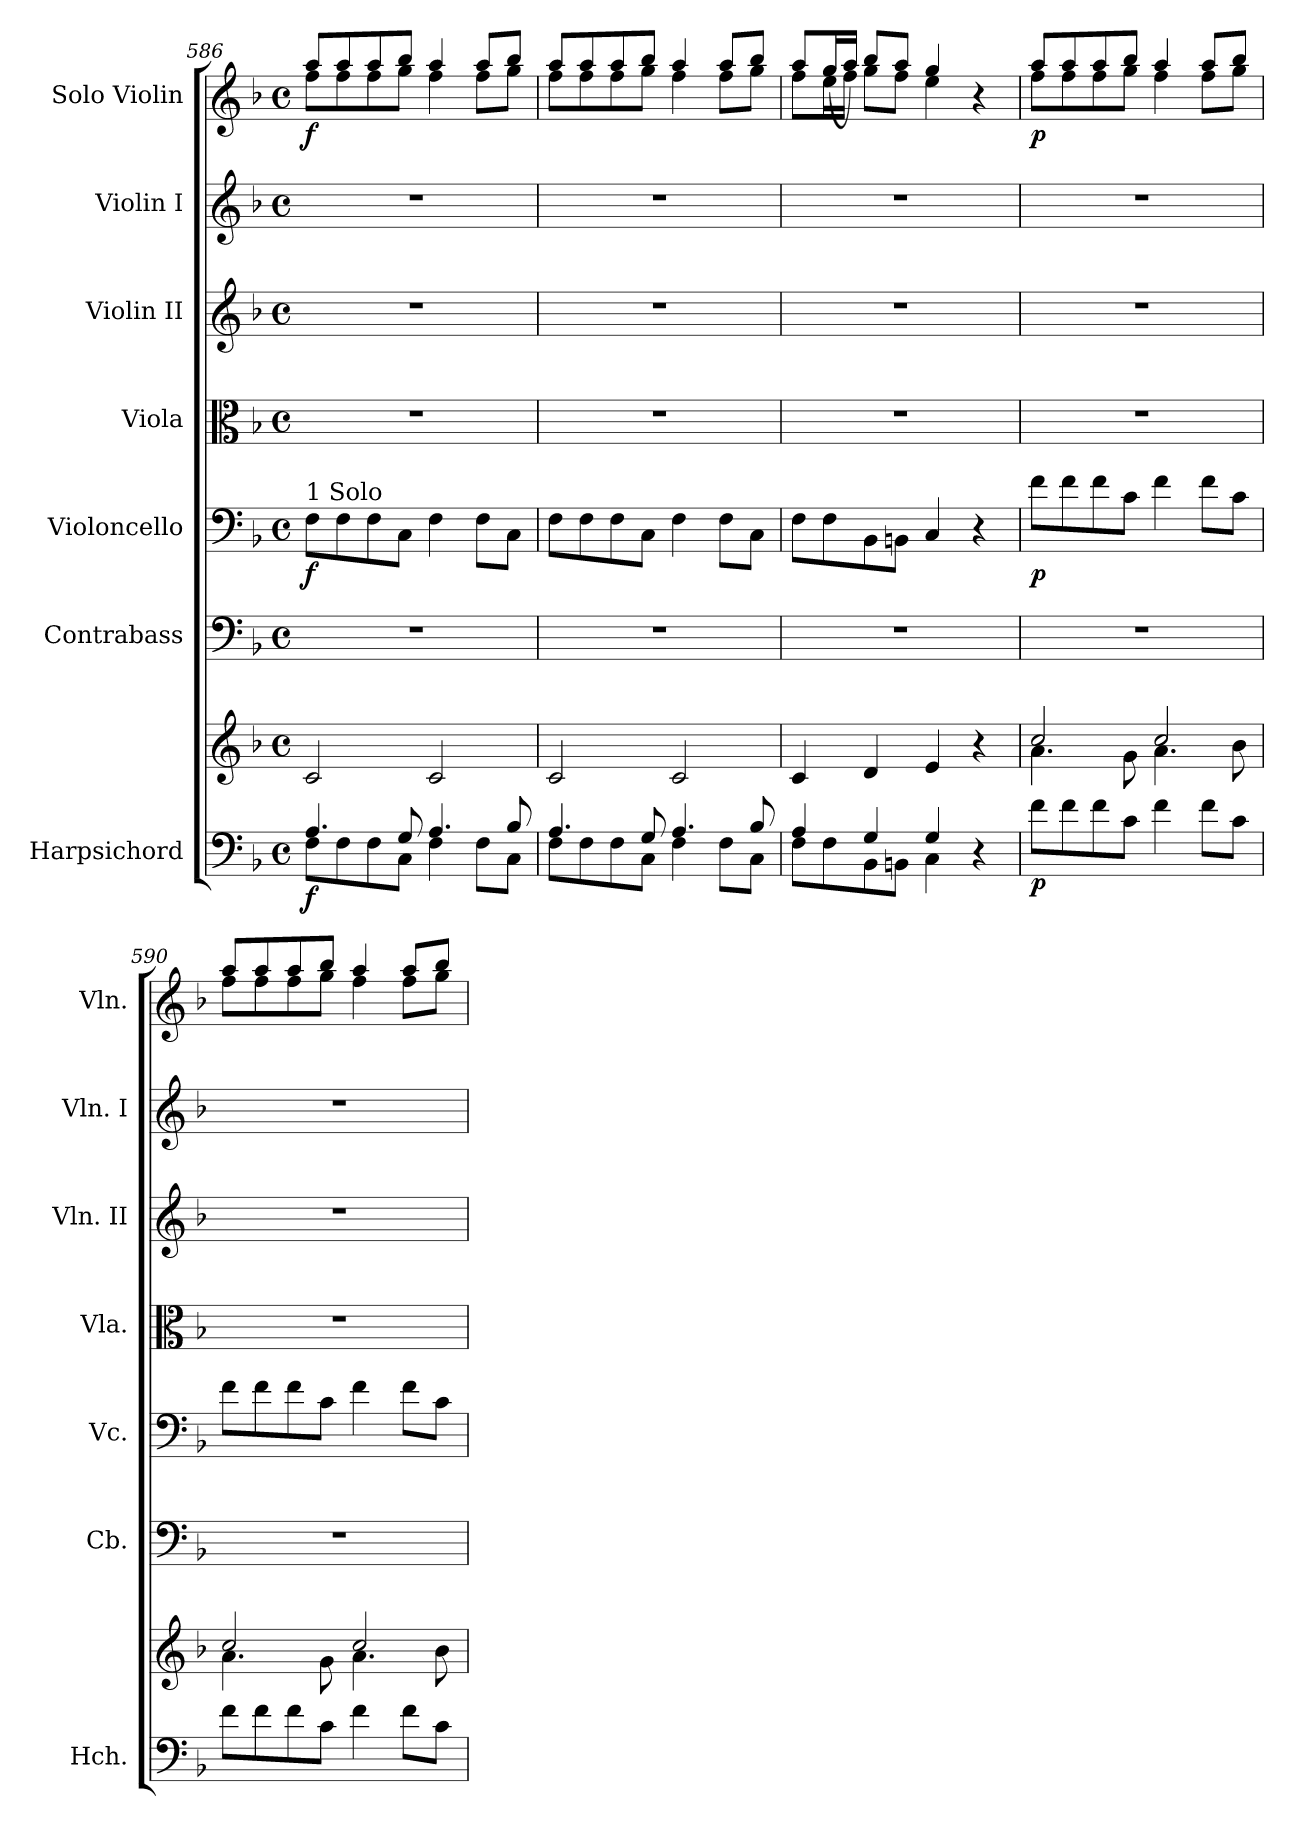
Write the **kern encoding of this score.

**kern	**kern	**dynam	**kern	**kern	**dynam	**kern	**kern	**kern	**kern	**dynam
*part7	*part7	*part7	*part6	*part5	*part5	*part4	*part3	*part2	*part1	*part1
*staff8	*staff7	*staff7/8	*staff6	*staff5	*staff5	*staff4	*staff3	*staff2	*staff1	*staff1
*I"Harpsichord	*	*	*I"Contrabass	*I"Violoncello	*	*I"Viola	*I"Violin II	*I"Violin I	*I"Solo Violin	*
*I'Hch.	*	*	*I'Cb.	*I'Vc.	*	*I'Vla.	*I'Vln. II	*I'Vln. I	*I'Vln.	*
*clefF4	*clefG2	*	*clefF4	*clefF4	*	*clefC3	*clefG2	*clefG2	*clefG2	*
*	*	*	*ITrd7c12	*	*	*	*	*	*	*
*k[b-]	*k[b-]	*	*k[b-]	*k[b-]	*	*k[b-]	*k[b-]	*k[b-]	*k[b-]	*
*M4/4	*M4/4	*	*M4/4	*M4/4	*	*M4/4	*M4/4	*M4/4	*M4/4	*
*met(c)	*met(c)	*	*met(c)	*met(c)	*	*met(c)	*met(c)	*met(c)	*met(c)	*
=586	=586	=586	=586	=586	=586	=586	=586	=586	=586	=586
*^	*	*	*	*	*	*	*	*	*^	*
!	!	!	!	!	!LO:TX:a:t=1 Solo	!	!	!	!	!	!	!
!	!	!	!LO:DY:b=2	!	!	!LO:DY:b	!	!	!	!	!	!LO:DY:b
8F\L	4.A/	2c/	f	1r	8F\L	f	1r	1r	1r	8ff\L	8aa/L	f
8F\	.	.	.	.	8F\	.	.	.	.	8ff\	8aa/	.
8F\	.	.	.	.	8F\	.	.	.	.	8ff\	8aa/	.
8C\J	8G/	.	.	.	8C\J	.	.	.	.	8gg\J	8bb-/J	.
4F\	4.A/	2c/	.	.	4F\	.	.	.	.	4ff\	4aa/	.
8F\L	.	.	.	.	8F\L	.	.	.	.	8ff\L	8aa/L	.
8C\J	8B-/	.	.	.	8C\J	.	.	.	.	8gg\J	8bb-/J	.
=587	=587	=587	=587	=587	=587	=587	=587	=587	=587	=587	=587	=587
8F\L	4.A/	2c/	.	1r	8F\L	.	1r	1r	1r	8ff\L	8aa/L	.
8F\	.	.	.	.	8F\	.	.	.	.	8ff\	8aa/	.
8F\	.	.	.	.	8F\	.	.	.	.	8ff\	8aa/	.
8C\J	8G/	.	.	.	8C\J	.	.	.	.	8gg\J	8bb-/J	.
4F\	4.A/	2c/	.	.	4F\	.	.	.	.	4ff\	4aa/	.
8F\L	.	.	.	.	8F\L	.	.	.	.	8ff\L	8aa/L	.
8C\J	8B-/	.	.	.	8C\J	.	.	.	.	8gg\J	8bb-/J	.
!!LO:PB:g=z	!!
=588	=588	=588	=588	=588	=588	=588	=588	=588	=588	=588	=588	=588
8F\L	4A/	4c/	.	1r	8F\L	.	1r	1r	1r	8ff\L	8aa/L	.
8F\	.	.	.	.	8F\	.	.	.	.	16ee\L	(>16gg/L	.
.	.	.	.	.	.	.	.	.	.	16ff\JJ	16aa/JJ)	.
8BB-\	4G/	4d/	.	.	8BB-\	.	.	.	.	8gg\L	8bb-/L	.
8BBn\J	.	.	.	.	8BBn\J	.	.	.	.	8ff\J	8aa/J	.
4C\	4G/	4e/	.	.	4C/	.	.	.	.	4ee\	4gg/	.
4r	4ryy	4r	.	.	4r	.	.	.	.	4r	4ryy	.
=589	=589	=589	=589	=589	=589	=589	=589	=589	=589	=589	=589	=589
*	*	*^	*	*	*	*	*	*	*	*	*	*
!	!	!	!	!LO:DY:b=2	!	!	!LO:DY:b	!	!	!	!	!	!LO:DY:b
*v	*v	*	*	*	*	*	*	*	*	*	*	*	*
8f\L	4.a\	2cc/	p	1r	8f\L	p	1r	1r	1r	8ff\L	8aa/L	p
8f\	.	.	.	.	8f\	.	.	.	.	8ff\	8aa/	.
8f\	.	.	.	.	8f\	.	.	.	.	8ff\	8aa/	.
8c\J	8g\	.	.	.	8c\J	.	.	.	.	8gg\J	8bb-/J	.
4f\	4.a\	2cc/	.	.	4f\	.	.	.	.	4ff\	4aa/	.
8f\L	.	.	.	.	8f\L	.	.	.	.	8ff\L	8aa/L	.
8c\J	8b-\	.	.	.	8c\J	.	.	.	.	8gg\J	8bb-/J	.
=590	=590	=590	=590	=590	=590	=590	=590	=590	=590	=590	=590	=590
8f\L	4.a\	2cc/	.	1r	8f\L	.	1r	1r	1r	8ff\L	8aa/L	.
8f\	.	.	.	.	8f\	.	.	.	.	8ff\	8aa/	.
8f\	.	.	.	.	8f\	.	.	.	.	8ff\	8aa/	.
8c\J	8g\	.	.	.	8c\J	.	.	.	.	8gg\J	8bb-/J	.
4f\	4.a\	2cc/	.	.	4f\	.	.	.	.	4ff\	4aa/	.
8f\L	.	.	.	.	8f\L	.	.	.	.	8ff\L	8aa/L	.
8c\J	8b-\	.	.	.	8c\J	.	.	.	.	8gg\J	8bb-/J	.
*	*v	*v	*	*	*	*	*	*	*	*v	*v	*
=	=	=	=	=	=	=	=	=	=	=
*-	*-	*-	*-	*-	*-	*-	*-	*-	*-	*-
